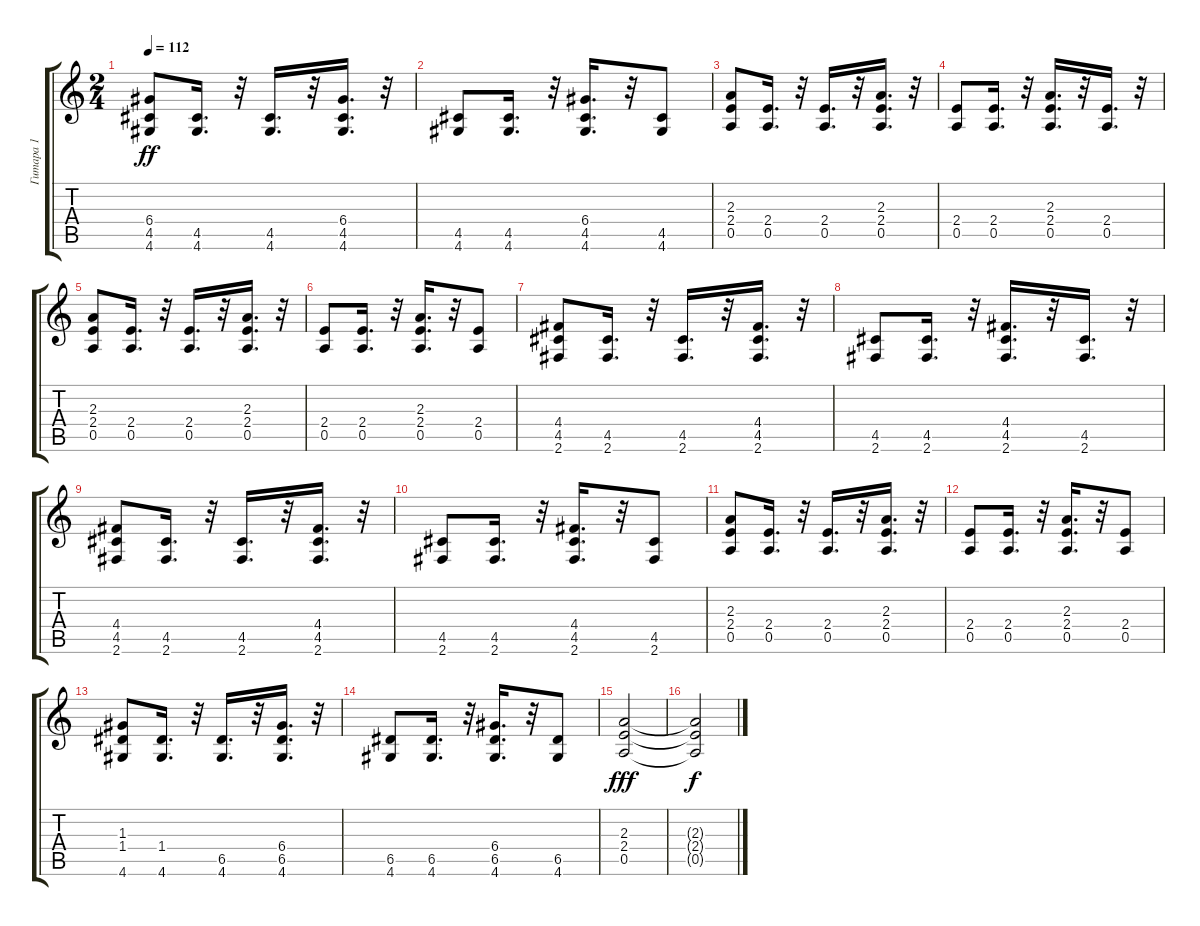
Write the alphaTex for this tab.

\track ("Гитара 1" "Гитара 1") {instrument distortionguitar}
\staff {score tabs}
\tuning (E4 B3 G3 D3 A2 E2) {hide}
\ts (2 4)
\tempo 112
\clef g2
\ks c
(6.4 4.5 4.6).8{dy ff} (4.5 4.6).16{d} r.32 (4.5 4.6).16{d} r.32 (6.4 4.5 4.6).16{d} r.32 |
(4.5 4.6).8 (4.5 4.6).16{d} r.32 (6.4 4.5 4.6).16{d} r.32 (4.5 4.6).8 |
(2.3 2.4 0.5).8 (2.4 0.5).16{d} r.32 (2.4 0.5).16{d} r.32 (2.3 2.4 0.5).16{d} r.32 |
(2.4 0.5).8 (2.4 0.5).16{d} r.32 (2.3 2.4 0.5).16{d} r.32 (2.4 0.5).16{d} r.32 |
(2.3 2.4 0.5).8 (2.4 0.5).16{d} r.32 (2.4 0.5).16{d} r.32 (2.3 2.4 0.5).16{d} r.32 |
(2.4 0.5).8 (2.4 0.5).16{d} r.32 (2.3 2.4 0.5).16{d} r.32 (2.4 0.5).8 |
(4.4 4.5 2.6).8 (4.5 2.6).16{d} r.32 (4.5 2.6).16{d} r.32 (4.4 4.5 2.6).16{d} r.32 |
(4.5 2.6).8 (4.5 2.6).16{d} r.32 (4.4 4.5 2.6).16{d} r.32 (4.5 2.6).16{d} r.32 |
(4.4 4.5 2.6).8 (4.5 2.6).16{d} r.32 (4.5 2.6).16{d} r.32 (4.4 4.5 2.6).16{d} r.32 |
(4.5 2.6).8 (4.5 2.6).16{d} r.32 (4.4 4.5 2.6).16{d} r.32 (4.5 2.6).8 |
(2.3 2.4 0.5).8 (2.4 0.5).16{d} r.32 (2.4 0.5).16{d} r.32 (2.3 2.4 0.5).16{d} r.32 |
(2.4 0.5).8 (2.4 0.5).16{d} r.32 (2.3 2.4 0.5).16{d} r.32 (2.4 0.5).8 |
(1.3 1.4 4.6).8 (1.4 4.6).16{d} r.32 (6.5 4.6).16{d} r.32 (6.4 6.5 4.6).16{d} r.32 |
(6.5 4.6).8 (6.5 4.6).16{d} r.32 (6.4 6.5 4.6).16{d} r.32 (6.5 4.6).8 |
(2.3 2.4 0.5).2{dy fff} |
(2.3{t} 2.4{t} 0.5{t}).2{dy f}
